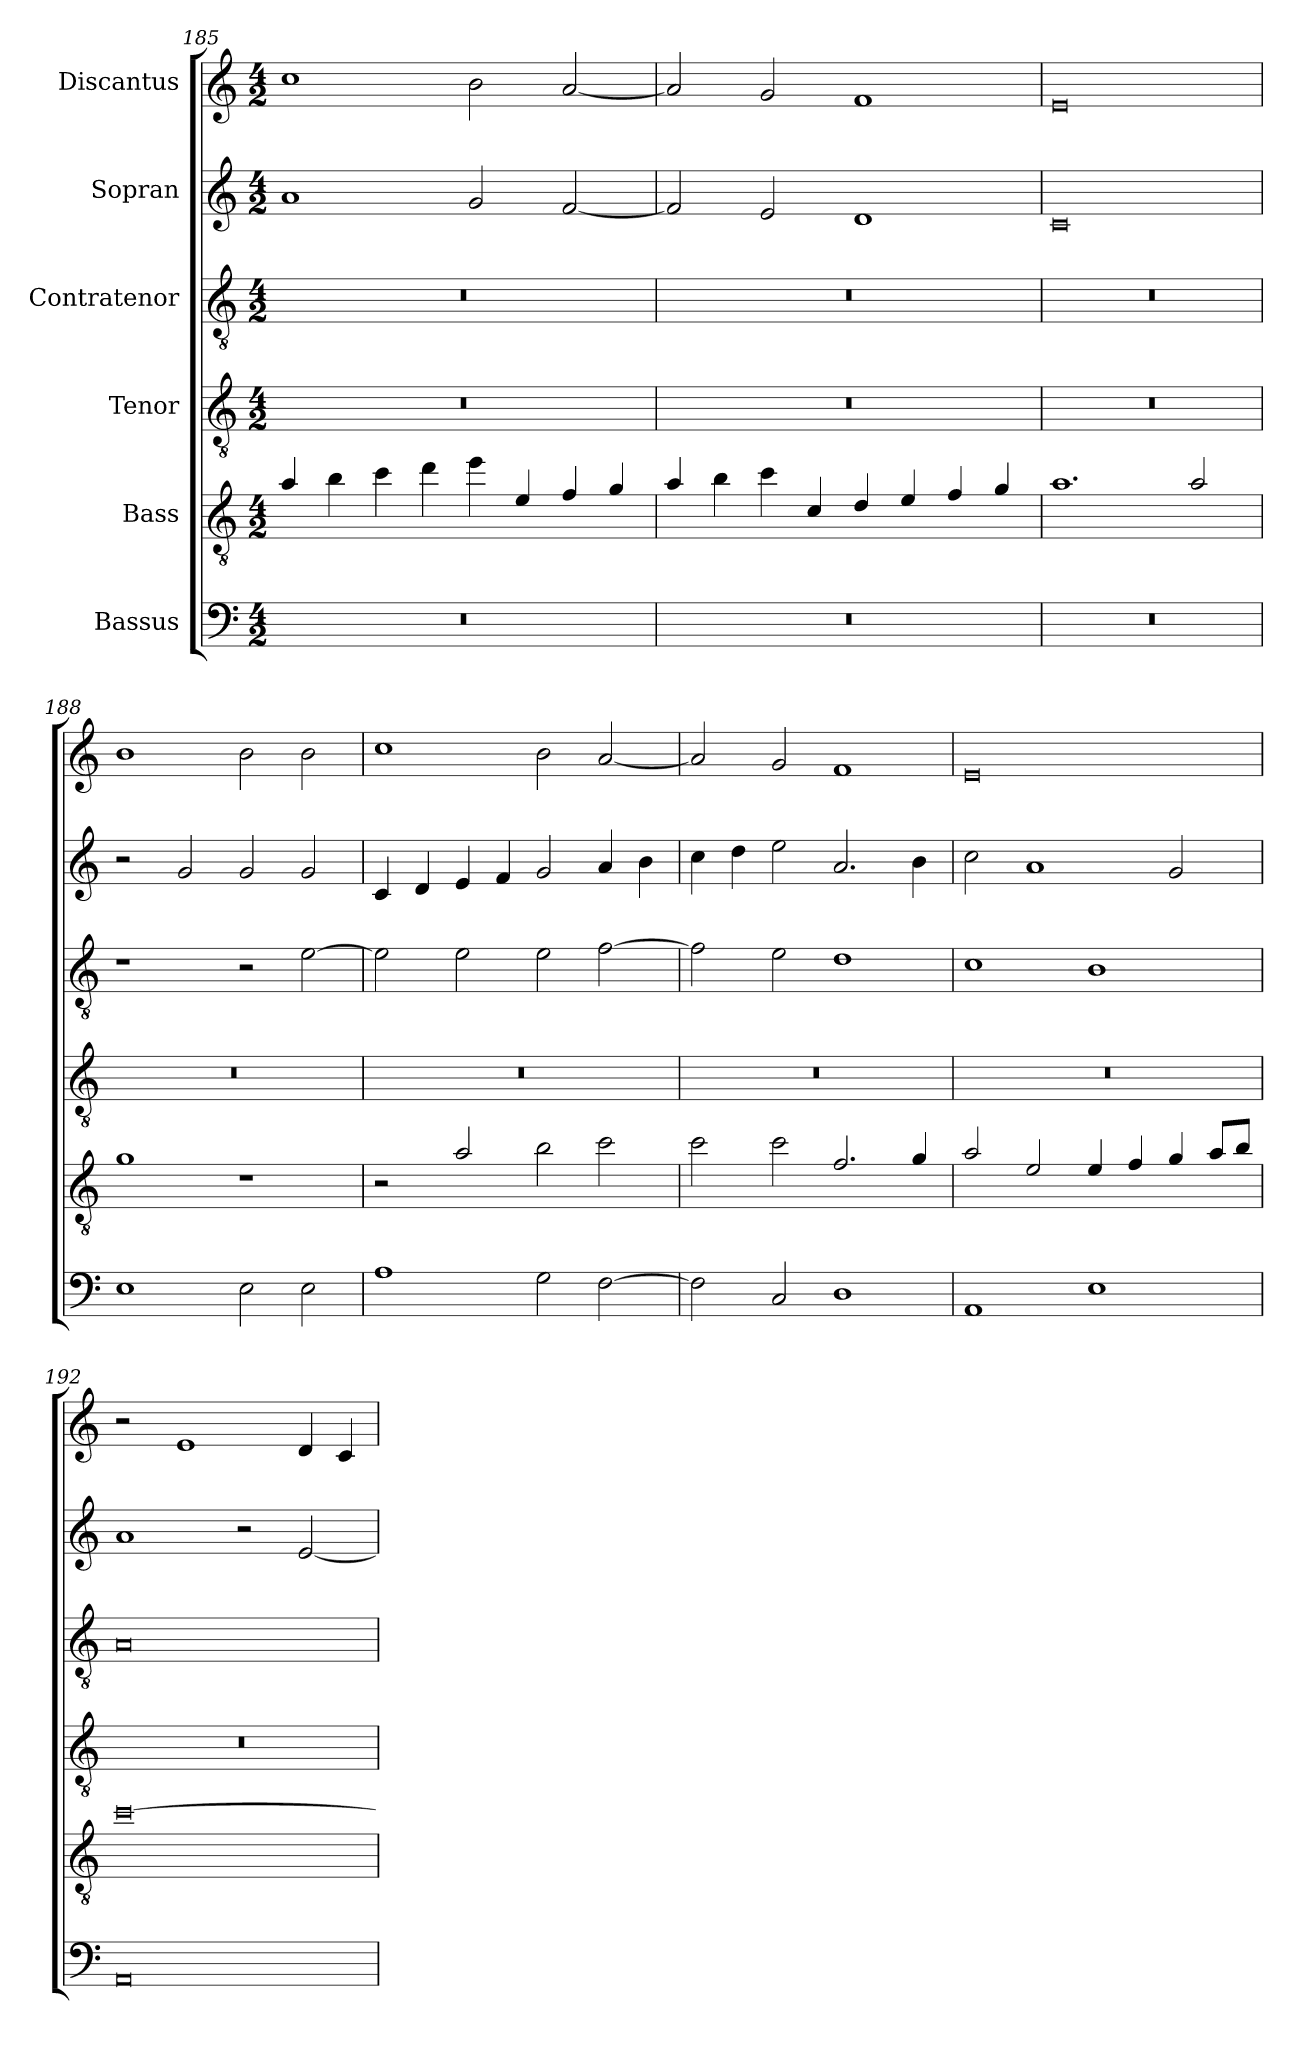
**kern	**kern	**kern	**kern	**kern	**kern
*part6	*part5	*part4	*part3	*part2	*part1
*staff6	*staff5	*staff4	*staff3	*staff2	*staff1
*I"Bassus	*I"Bass	*I"Tenor	*I"Contratenor	*I"Sopran	*I"Discantus
*clefF4	*clefGv2	*clefGv2	*clefGv2	*clefG2	*clefG2
*k[]	*k[]	*k[]	*k[]	*k[]	*k[]
*M4/2	*M4/2	*M4/2	*M4/2	*M4/2	*M4/2
=185	=185	=185	=185	=185	=185
0r	4a/	0r	0r	1a/	1cc\
.	4b\	.	.	.	.
.	4cc\	.	.	.	.
.	4dd\	.	.	.	.
.	4ee\	.	.	2g/	2b\
.	4e/	.	.	.	.
.	4f/	.	.	[2f/	[2a/
.	4g/	.	.	.	.
=186	=186	=186	=186	=186	=186
0r	4a/	0r	0r	2f/]	2a/]
.	4b\	.	.	.	.
.	4cc\	.	.	2e/	2g/
.	4c/	.	.	.	.
.	4d/	.	.	1d/	1f/
.	4e/	.	.	.	.
.	4f/	.	.	.	.
.	4g/	.	.	.	.
=187	=187	=187	=187	=187	=187
0r	1.a/	0r	0r	0c/	0e/
.	2a/	.	.	.	.
=188	=188	=188	=188	=188	=188
1E\	1g/	0r	1r	2r	1b\
.	.	.	.	2g/	.
2E\	1r	.	2r	2g/	2b\
2E\	.	.	[2e\	2g/	2b\
=189	=189	=189	=189	=189	=189
1A\	2r	0r	2e\]	4c/	1cc\
.	.	.	.	4d/	.
.	2a/	.	2e\	4e/	.
.	.	.	.	4f/	.
2G\	2b\	.	2e\	2g/	2b\
[2F\	2cc\	.	[2f\	4a/	[2a/
.	.	.	.	4b\	.
=190	=190	=190	=190	=190	=190
2F\]	2cc\	0r	2f\]	4cc\	2a/]
.	.	.	.	4dd\	.
2C/	2cc\	.	2e\	2ee\	2g/
1D\	2.f/	.	1d\	2.a/	1f/
.	4g/	.	.	4b\	.
=191	=191	=191	=191	=191	=191
1AA/	2a/	0r	1c\	2cc\	0e/
.	2e/	.	.	1a/	.
1E\	4e/	.	1B\	.	.
.	4f/	.	.	.	.
.	4g/	.	.	2g/	.
.	8a/L	.	.	.	.
.	8b/J	.	.	.	.
=192	=192	=192	=192	=192	=192
0AA/	[0cc\	0r	0A/	1a/	2r
.	.	.	.	.	1e/
.	.	.	.	2r	.
.	.	.	.	[2e/	4d/
.	.	.	.	.	4c/
=	=	=	=	=	=
*-	*-	*-	*-	*-	*-
